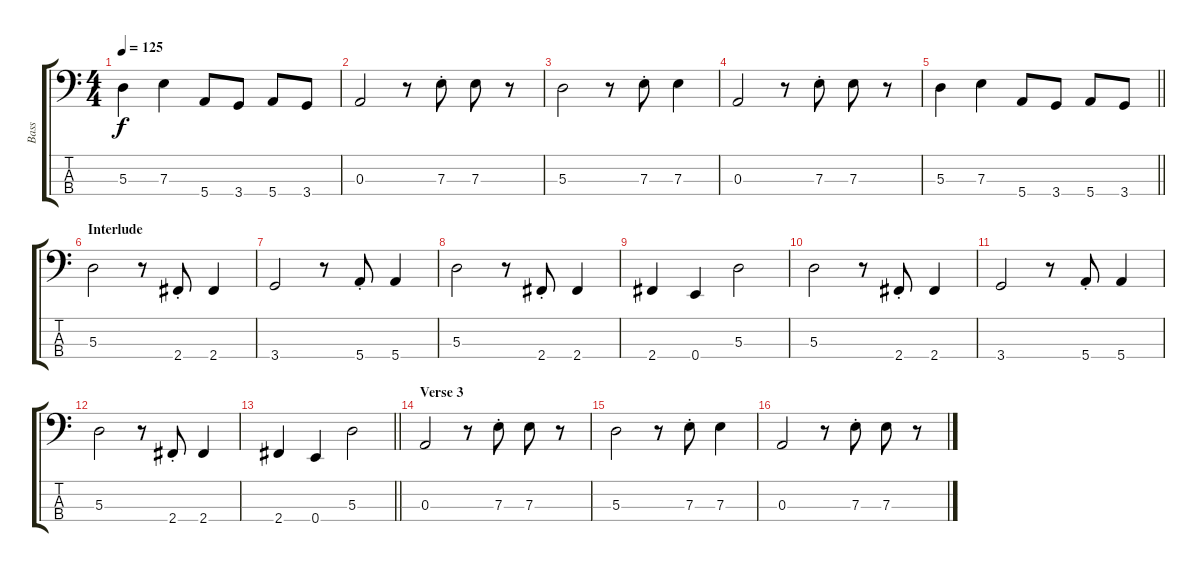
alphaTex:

\track ("Bass" "Bass") {instrument electricbassfinger}
\staff {score tabs}
\tuning (G2 D2 A1 E1) {hide}
\ts (4 4)
\tempo 125
\clef f4
\ks c
5.3.4{dy f} 7.3.4 5.4.8 3.4.8 5.4.8 3.4.8 |
0.3.2 r.8 7.3{st}.8 7.3.8 r.8 |
5.3.2 r.8 7.3{st}.8 7.3.4 |
0.3.2 r.8 7.3{st}.8 7.3.8 r.8 |
\barLineRight lightlight
5.3.4 7.3.4 5.4.8 3.4.8 5.4.8 3.4.8 |
\section ("" "Interlude")
5.3.2 r.8 2.4{st}.8 2.4.4 |
3.4.2 r.8 5.4{st}.8 5.4.4 |
5.3.2 r.8 2.4{st}.8 2.4.4 |
2.4.4 0.4.4 5.3.2 |
5.3.2 r.8 2.4{st}.8 2.4.4 |
3.4.2 r.8 5.4{st}.8 5.4.4 |
5.3.2 r.8 2.4{st}.8 2.4.4 |
\barLineRight lightlight
2.4.4 0.4.4 5.3.2 |
\section ("" "Verse 3")
0.3.2 r.8 7.3{st}.8 7.3.8 r.8 |
5.3.2 r.8 7.3{st}.8 7.3.4 |
0.3.2 r.8 7.3{st}.8 7.3.8 r.8
